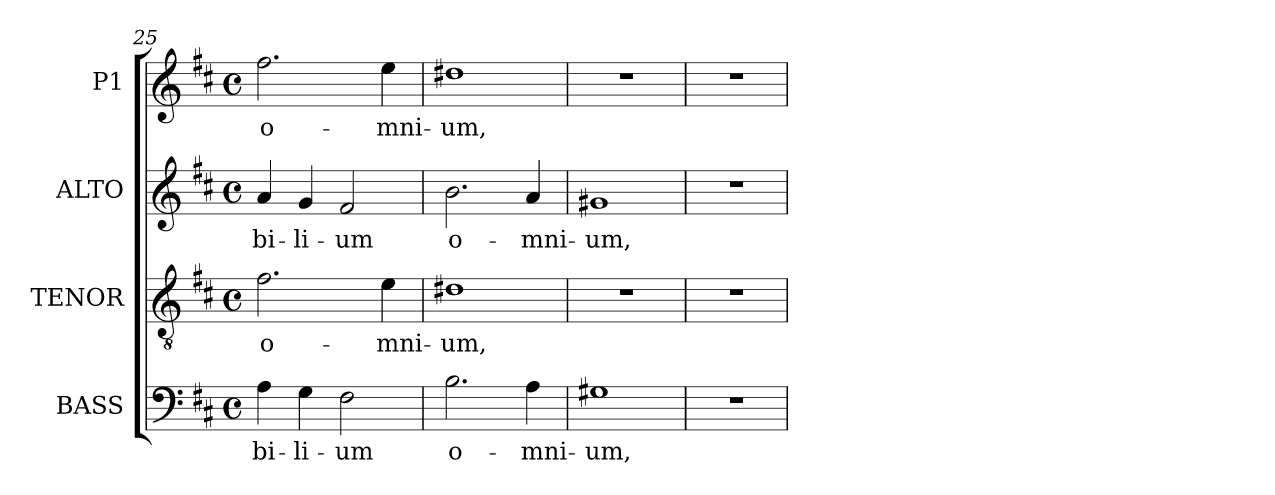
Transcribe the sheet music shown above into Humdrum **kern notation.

**kern	**text	**kern	**text	**kern	**text	**kern	**text
*part4	*part4	*part3	*part3	*part2	*part2	*part1	*part1
*staff4	*staff4	*staff3	*staff3	*staff2	*staff2	*staff1	*staff1
*I"BASS	*	*I"TENOR	*	*I"ALTO	*	*I"P1	*
*clefF4	*	*clefGv2	*	*clefG2	*	*clefG2	*
*	*	*ITrd7c12	*	*	*	*	*
*k[f#c#]	*	*k[f#c#]	*	*k[f#c#]	*	*k[f#c#]	*
*D:	*	*D:	*	*D:	*	*D:	*
*M4/4	*	*M4/4	*	*M4/4	*	*M4/4	*
*met(c)	*	*met(c)	*	*met(c)	*	*met(c)	*
=25	=25	=25	=25	=25	=25	=25	=25
!	!LO:LY:b:color=#000000	!	!	!	!	!	!
!	!	!	!LO:LY:b:color=#000000	!	!	!	!
!	!	!	!	!	!LO:LY:b:color=#000000	!	!
!	!	!	!	!	!	!	!LO:LY:b:color=#000000
4Ai\	-bi-	2.F#i\	o-	4ai/	-bi-	2.ff#i\	o-
!	!LO:LY:b:color=#000000	!	!	!	!	!	!
!	!	!	!	!	!LO:LY:b:color=#000000	!	!
4Gi\	-li-	.	.	4gi/	-li-	.	.
!	!LO:LY:b:color=#000000	!	!	!	!	!	!
!	!	!	!	!	!LO:LY:b:color=#000000	!	!
2F#i\	-um	.	.	2f#i/	-um	.	.
!	!	!	!LO:LY:b:color=#000000	!	!	!	!
!	!	!	!	!	!	!	!LO:LY:b:color=#000000
.	.	4Ei\	-mni-	.	.	4eei\	-mni-
=26	=26	=26	=26	=26	=26	=26	=26
!	!LO:LY:b:color=#000000	!	!	!	!	!	!
!	!	!	!LO:LY:b:color=#000000	!	!	!	!
!	!	!	!	!	!LO:LY:b:color=#000000	!	!
!	!	!	!	!	!	!	!LO:LY:b:color=#000000
2.Bi\	o-	1D#Xi	-um,	2.bi\	o-	1dd#Xi	-um,
!	!LO:LY:b:color=#000000	!	!	!	!	!	!
!	!	!	!	!	!LO:LY:b:color=#000000	!	!
4Ai\	-mni-	.	.	4ai/	-mni-	.	.
=27	=27	=27	=27	=27	=27	=27	=27
!	!LO:LY:b:color=#000000	!	!	!	!	!	!
!	!	!	!	!	!LO:LY:b:color=#000000	!	!
1G#Xi	-um,	1r	.	1g#Xi	-um,	1r	.
!!LO:LB:g=z
=28	=28	=28	=28	=28	=28	=28	=28
1r	.	1r	.	1r	.	1r	.
=	=	=	=	=	=	=	=
*-	*-	*-	*-	*-	*-	*-	*-
